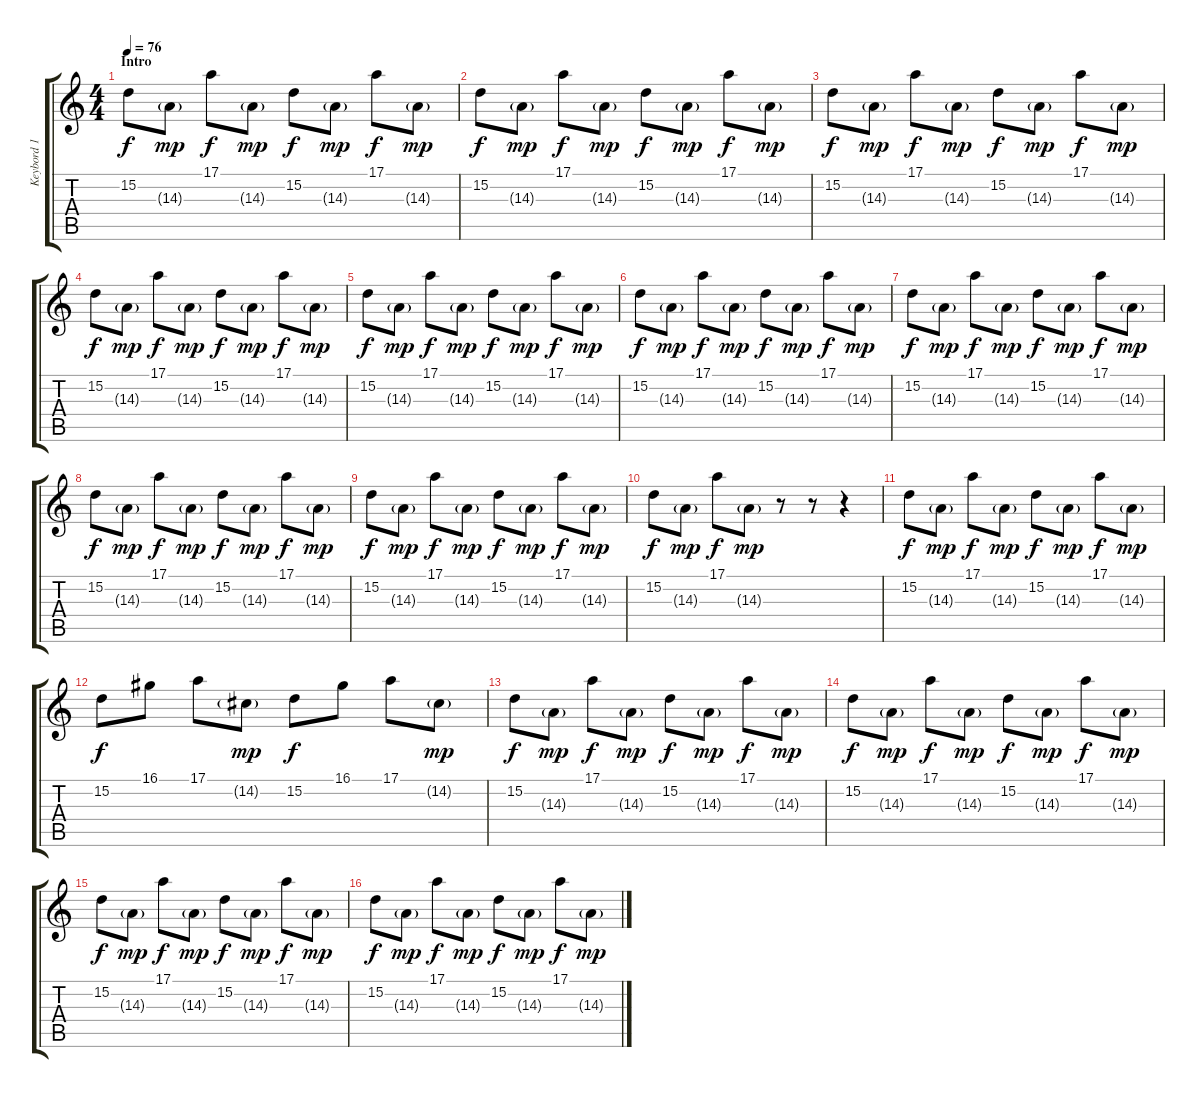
\track ("Keybord 1" "Keybord 1") {instrument celesta}
\staff {score tabs}
\tuning (E4 B3 G3 D3 A2 E2) {hide}
\ts (4 4)
\section ("" "Intro")
\tempo 76
\clef g2
\ks c
15.2.8{dy f instrument celesta} 14.3{g}.8{dy mp} 17.1.8{dy f} 14.3{g}.8{dy mp} 15.2.8{dy f} 14.3{g}.8{dy mp} 17.1.8{dy f} 14.3{g}.8{dy mp} |
15.2.8{dy f} 14.3{g}.8{dy mp} 17.1.8{dy f} 14.3{g}.8{dy mp} 15.2.8{dy f} 14.3{g}.8{dy mp} 17.1.8{dy f} 14.3{g}.8{dy mp} |
15.2.8{dy f} 14.3{g}.8{dy mp} 17.1.8{dy f} 14.3{g}.8{dy mp} 15.2.8{dy f} 14.3{g}.8{dy mp} 17.1.8{dy f} 14.3{g}.8{dy mp} |
15.2.8{dy f} 14.3{g}.8{dy mp} 17.1.8{dy f} 14.3{g}.8{dy mp} 15.2.8{dy f} 14.3{g}.8{dy mp} 17.1.8{dy f} 14.3{g}.8{dy mp} |
15.2.8{dy f} 14.3{g}.8{dy mp} 17.1.8{dy f} 14.3{g}.8{dy mp} 15.2.8{dy f} 14.3{g}.8{dy mp} 17.1.8{dy f} 14.3{g}.8{dy mp} |
15.2.8{dy f} 14.3{g}.8{dy mp} 17.1.8{dy f} 14.3{g}.8{dy mp} 15.2.8{dy f} 14.3{g}.8{dy mp} 17.1.8{dy f} 14.3{g}.8{dy mp} |
15.2.8{dy f} 14.3{g}.8{dy mp} 17.1.8{dy f} 14.3{g}.8{dy mp} 15.2.8{dy f} 14.3{g}.8{dy mp} 17.1.8{dy f} 14.3{g}.8{dy mp} |
15.2.8{dy f} 14.3{g}.8{dy mp} 17.1.8{dy f} 14.3{g}.8{dy mp} 15.2.8{dy f} 14.3{g}.8{dy mp} 17.1.8{dy f} 14.3{g}.8{dy mp} |
15.2.8{dy f} 14.3{g}.8{dy mp} 17.1.8{dy f} 14.3{g}.8{dy mp} 15.2.8{dy f} 14.3{g}.8{dy mp} 17.1.8{dy f} 14.3{g}.8{dy mp} |
15.2.8{dy f} 14.3{g}.8{dy mp} 17.1.8{dy f} 14.3{g}.8{dy mp} r.8 r.8 r.4 |
15.2.8{dy f} 14.3{g}.8{dy mp} 17.1.8{dy f} 14.3{g}.8{dy mp} 15.2.8{dy f} 14.3{g}.8{dy mp} 17.1.8{dy f} 14.3{g}.8{dy mp} |
15.2.8{dy f} 16.1.8 17.1.8 14.2{g}.8{dy mp} 15.2.8{dy f} 16.1.8 17.1.8 14.2{g}.8{dy mp} |
15.2.8{dy f} 14.3{g}.8{dy mp} 17.1.8{dy f} 14.3{g}.8{dy mp} 15.2.8{dy f} 14.3{g}.8{dy mp} 17.1.8{dy f} 14.3{g}.8{dy mp} |
15.2.8{dy f} 14.3{g}.8{dy mp} 17.1.8{dy f} 14.3{g}.8{dy mp} 15.2.8{dy f} 14.3{g}.8{dy mp} 17.1.8{dy f} 14.3{g}.8{dy mp} |
15.2.8{dy f} 14.3{g}.8{dy mp} 17.1.8{dy f} 14.3{g}.8{dy mp} 15.2.8{dy f} 14.3{g}.8{dy mp} 17.1.8{dy f} 14.3{g}.8{dy mp} |
15.2.8{dy f} 14.3{g}.8{dy mp} 17.1.8{dy f} 14.3{g}.8{dy mp} 15.2.8{dy f} 14.3{g}.8{dy mp} 17.1.8{dy f} 14.3{g}.8{dy mp}
